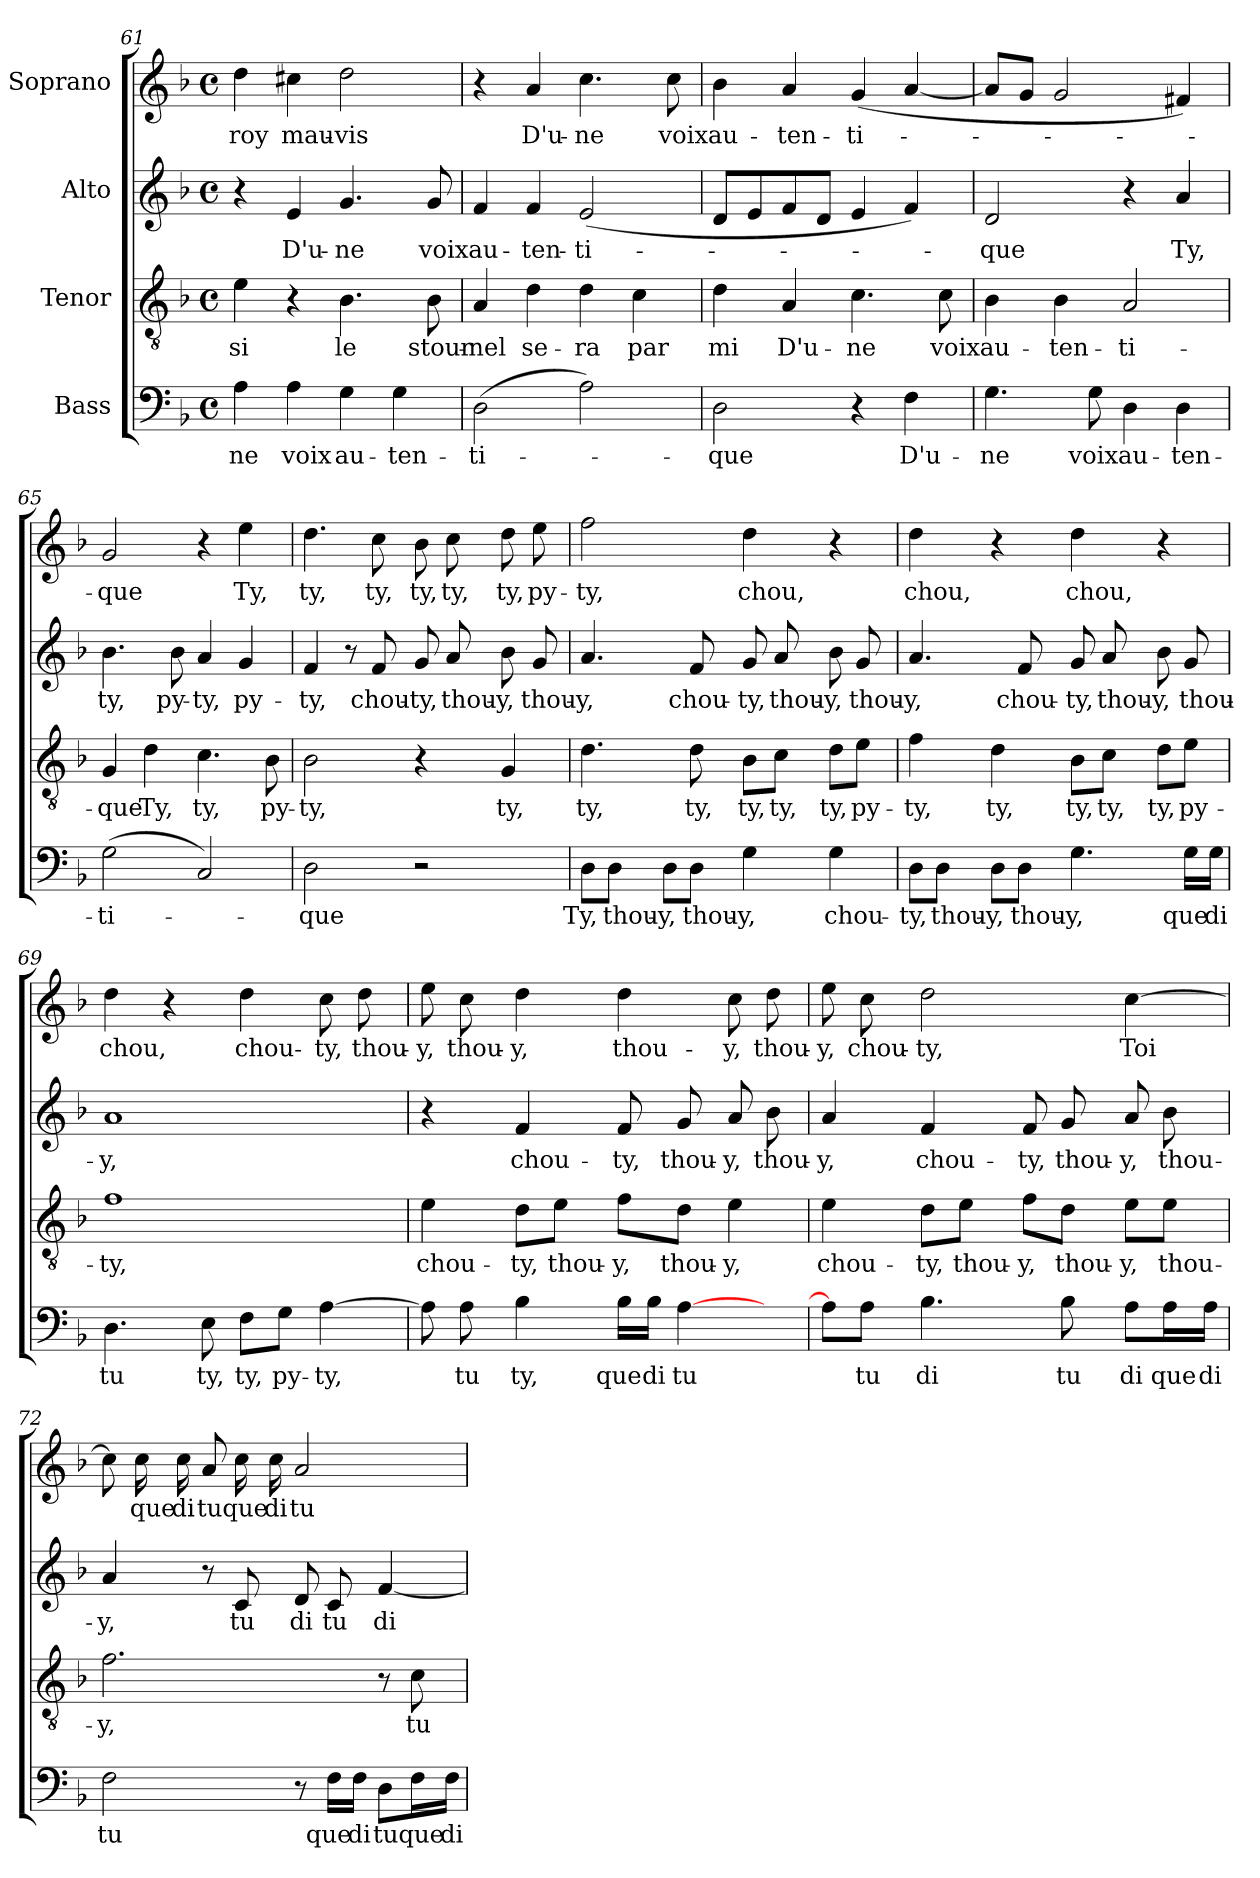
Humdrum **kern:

**kern	**text	**kern	**text	**kern	**text	**kern	**text
*part4	*part4	*part3	*part3	*part2	*part2	*part1	*part1
*staff4	*staff4	*staff3	*staff3	*staff2	*staff2	*staff1	*staff1
*I"Bass	*	*I"Tenor	*	*I"Alto	*	*I"Soprano	*
*clefF4	*	*clefGv2	*	*clefG2	*	*clefG2	*
*k[b-]	*	*k[b-]	*	*k[b-]	*	*k[b-]	*
*F:	*	*F:	*	*F:	*	*F:	*
*M4/4	*	*M4/4	*	*M4/4	*	*M4/4	*
*met(c)	*	*met(c)	*	*met(c)	*	*met(c)	*
=61	=61	=61	=61	=61	=61	=61	=61
4A\	-ne	4e\	-si	4r	.	4dd\	roy
4A\	voix	4r	.	4e/	D'u-	4cc#X\	mau-
4G\	au-	4.B-\	le	4.g/	-ne	2dd\	-vis
4G\	-ten-	.	.	.	.	.	.
.	.	8B-\	stour-	8g/	voix	.	.
=62	=62	=62	=62	=62	=62	=62	=62
(2D\	-ti-	4A/	-nel	4f/	au-	4r	.
.	.	4d\	se-	4f/	-ten-	4a/	D'u-
2A\)	.	4d\	-ra	(2e/	-ti-	4.cc\	-ne
.	.	4c\	par	.	.	.	.
.	.	.	.	.	.	8cc\	voix
=63	=63	=63	=63	=63	=63	=63	=63
2D\	-que	4d\	mi	8d/L	.	4b-\	au-
.	.	.	.	8e/	.	.	.
.	.	4A/	D'u-	8f/	.	4a/	-ten-
.	.	.	.	8d/J	.	.	.
4r	.	4.c\	-ne	4e/	.	(4g/	-ti-
4F\	D'u-	.	.	4f/)	.	[4a/	.
.	.	8c\	voix	.	.	.	.
=64	=64	=64	=64	=64	=64	=64	=64
4.G\	-ne	4B-\	au-	2d/	-que	8a/L]	.
.	.	.	.	.	.	8g/J	.
.	.	4B-\	-ten-	.	.	2g/	.
8G\	voix	.	.	.	.	.	.
4D\	au-	2A/	-ti-	4r	.	.	.
4D\	-ten-	.	.	4a/	Ty,	4f#X/)	.
=65	=65	=65	=65	=65	=65	=65	=65
(2G\	-ti-	4G/	-que	4.b-\	ty,	2g/	-que
.	.	4d\	Ty,	.	.	.	.
.	.	.	.	8b-\	py-	.	.
2C/)	.	4.c\	ty,	4a/	-ty,	4r	.
.	.	.	.	4g/	py-	4ee\	Ty,
.	.	8B-\	py-	.	.	.	.
!!LO:LB:g=z
=66	=66	=66	=66	=66	=66	=66	=66
2D\	-que	2B-\	-ty,	4f/	-ty,	4.dd\	ty,
.	.	.	.	8r	.	.	.
.	.	.	.	8f/	chou-	8cc\	ty,
2r	.	4r	.	8g/	-ty,	8b-\	ty,
.	.	.	.	8a/	thou-	8cc\	ty,
.	.	4G/	ty,	8b-\	-y,	8dd\	ty,
.	.	.	.	8g/	thou-	8ee\	py-
=67	=67	=67	=67	=67	=67	=67	=67
8D\L	Ty,	4.d\	ty,	4.a/	-y,	2ff\	-ty,
8D\J	thou-	.	.	.	.	.	.
8D\L	-y,	.	.	.	.	.	.
8D\J	thou-	8d\	ty,	8f/	chou-	.	.
4G\	-y,	8B-\L	ty,	8g/	-ty,	4dd\	chou,
.	.	8c\J	ty,	8a/	thou-	.	.
4G\	chou-	8d\L	ty,	8b-\	-y,	4r	.
.	.	8e\J	py-	8g/	thou-	.	.
=68	=68	=68	=68	=68	=68	=68	=68
8D\L	-ty,	4f\	-ty,	4.a/	-y,	4dd\	chou,
8D\J	thou-	.	.	.	.	.	.
8D\L	-y,	4d\	ty,	.	.	4r	.
8D\J	thou-	.	.	8f/	chou-	.	.
4.G\	-y,	8B-\L	ty,	8g/	-ty,	4dd\	chou,
.	.	8c\J	ty,	8a/	thou-	.	.
.	.	8d\L	ty,	8b-\	-y,	4r	.
16G\LL	que	8e\J	py-	8g/	thou-	.	.
16G\JJ	di	.	.	.	.	.	.
=69	=69	=69	=69	=69	=69	=69	=69
4.D\	tu	1f	-ty,	1a	-y,	4dd\	chou,
.	.	.	.	.	.	4r	.
8E\	ty,	.	.	.	.	.	.
8F\L	ty,	.	.	.	.	4dd\	chou-
8G\J	py-	.	.	.	.	.	.
[4A\	-ty,	.	.	.	.	8cc\	-ty,
.	.	.	.	.	.	8dd\	thou-
!!LO:LB:g=z
=70	=70	=70	=70	=70	=70	=70	=70
8A\]	.	4e\	chou-	4r	.	8ee\	-y,
8A\	tu	.	.	.	.	8cc\	thou-
4B-\	ty,	8d\L	-ty,	4f/	chou-	4dd\	-y,
.	.	8e\J	thou-	.	.	.	.
16B-\LL	que	8f\L	-y,	8f/	-ty,	4dd\	thou-
16B-\JJ	di	.	.	.	.	.	.
[4A\	tu	8d\J	thou-	8g/	thou-	.	.
.	.	4e\	-y,	8a/	-y,	8cc\	-y,
8ryy	.	.	.	8b-\	thou-	8dd\	thou-
=71	=71	=71	=71	=71	=71	=71	=71
8A\L]	.	4e\	chou-	4a/	-y,	8ee\	-y,
8A\J	tu	.	.	.	.	8cc\	chou-
4.B-\	di	8d\L	-ty,	4f/	chou-	2dd\	-ty,
.	.	8e\J	thou-	.	.	.	.
.	.	8f\L	-y,	8f/	-ty,	.	.
8B-\	tu	8d\J	thou-	8g/	thou-	.	.
8A\L	di	8e\L	-y,	8a/	-y,	[4cc\	Toi
16A\L	que	8e\J	thou-	8b-\	thou-	.	.
16A\JJ	di	.	.	.	.	.	.
=72	=72	=72	=72	=72	=72	=72	=72
2F\	tu	2.f\	-y,	4a/	-y,	8cc\]	.
.	.	.	.	.	.	16cc\	que
.	.	.	.	.	.	16cc\	di
.	.	.	.	8r	.	8a/	tu
.	.	.	.	8c/	tu	16cc\	que
.	.	.	.	.	.	16cc\	di
8r	.	.	.	8d/	di	2a/	tu
16F\LL	que	.	.	8c/	tu	.	.
16F\JJ	di	.	.	.	.	.	.
8D\L	tu	8r	.	[4f/	di	.	.
16F\L	que	8c\	tu	.	.	.	.
16F\JJ	di	.	.	.	.	.	.
=	=	=	=	=	=	=	=
*-	*-	*-	*-	*-	*-	*-	*-
